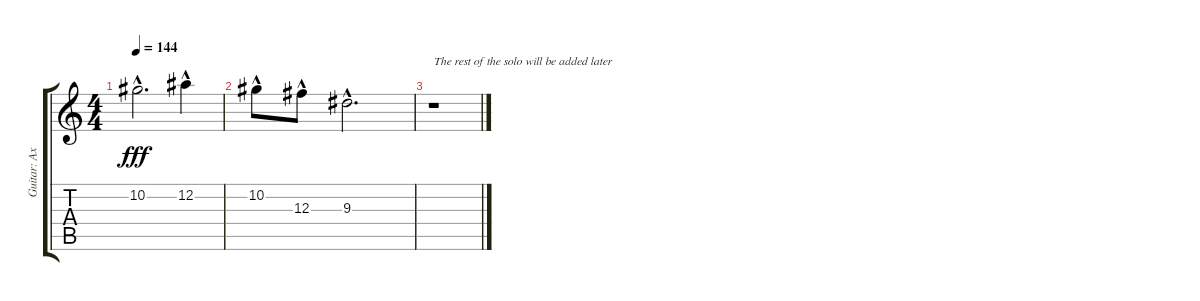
\track ("Guitar: Axel" "Guitar: Ax") {instrument electricguitarjazz}
\staff {score tabs}
\tuning (Eb4 Bb3 Gb3 Db3 Ab2 Eb2) {hide}
\ts (4 4)
\tempo 144
\clef g2
\ks c
10.2{hac}.2{d dy fff} 12.2{hac}.4 |
10.2{hac}.8 12.3{hac}.8 9.3{hac}.2{d} |
r.1{txt "The rest of the solo will be added later"}
